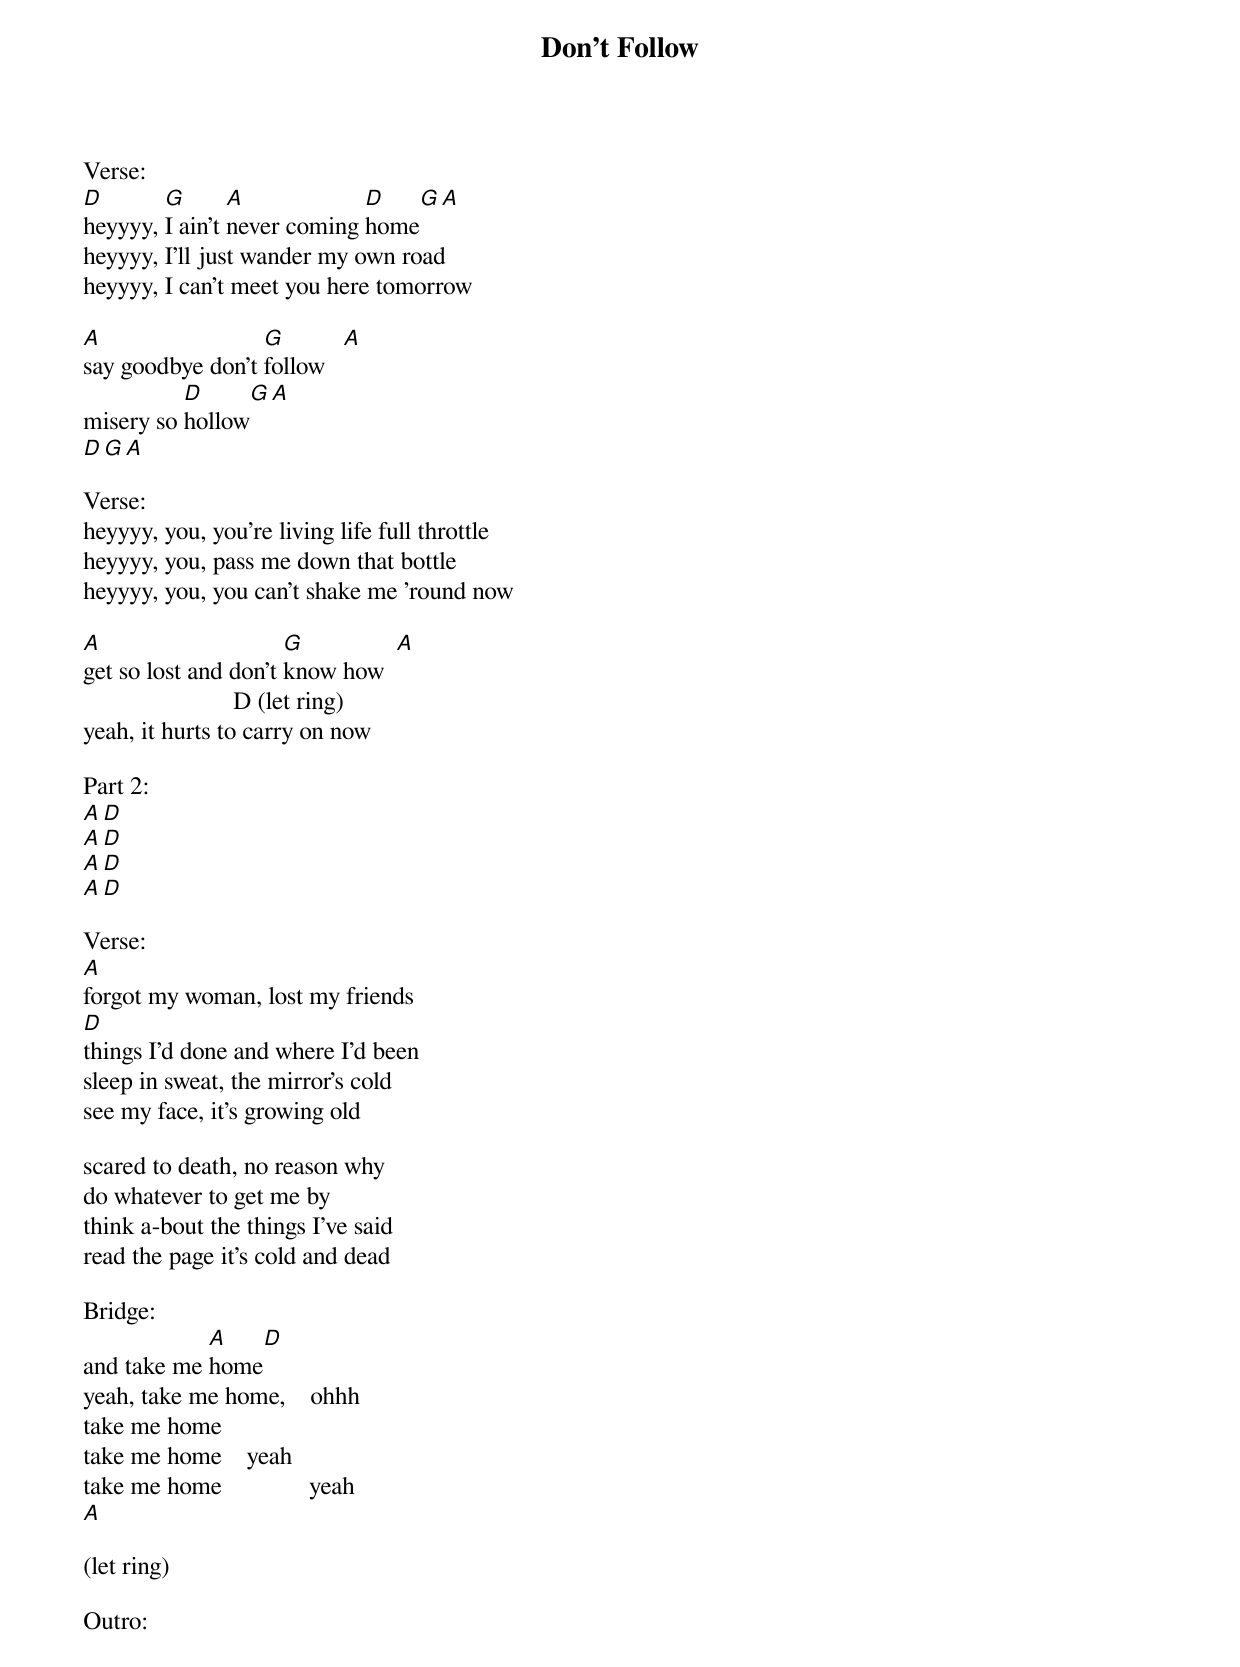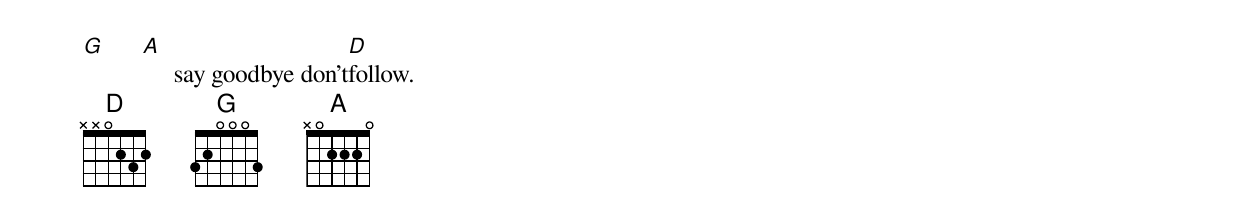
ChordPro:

{title:Don’t Follow}
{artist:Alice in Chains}
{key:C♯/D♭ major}
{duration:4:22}
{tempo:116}
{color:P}

Verse:
[D]heyyyy, [G]I ain't [A]never coming [D]home[G][A]
heyyyy, I'll just wander my own road
heyyyy, I can't meet you here tomorrow

[A]say goodbye don't [G]follow   [A]
misery so [D]hollow[G][A]
[D][G][A]

Verse:
heyyyy, you, you're living life full throttle
heyyyy, you, pass me down that bottle
heyyyy, you, you can't shake me 'round now

[A]get so lost and don't [G]know how  [A]
                        D (let ring)
yeah, it hurts to carry on now

Part 2:
[A][D]
[A][D]
[A][D]
[A][D]

Verse:
[A]forgot my woman, lost my friends
[D]things I'd done and where I'd been
sleep in sweat, the mirror's cold
see my face, it's growing old

scared to death, no reason why
do whatever to get me by
think a-bout the things I've said
read the page it's cold and dead

Bridge:
and take me [A]home[D]
yeah, take me home,    ohhh
take me home
take me home    yeah
take me home              yeah
[A]

(let ring)

Outro:
[G]      [A]     say goodbye don't[D]follow.
